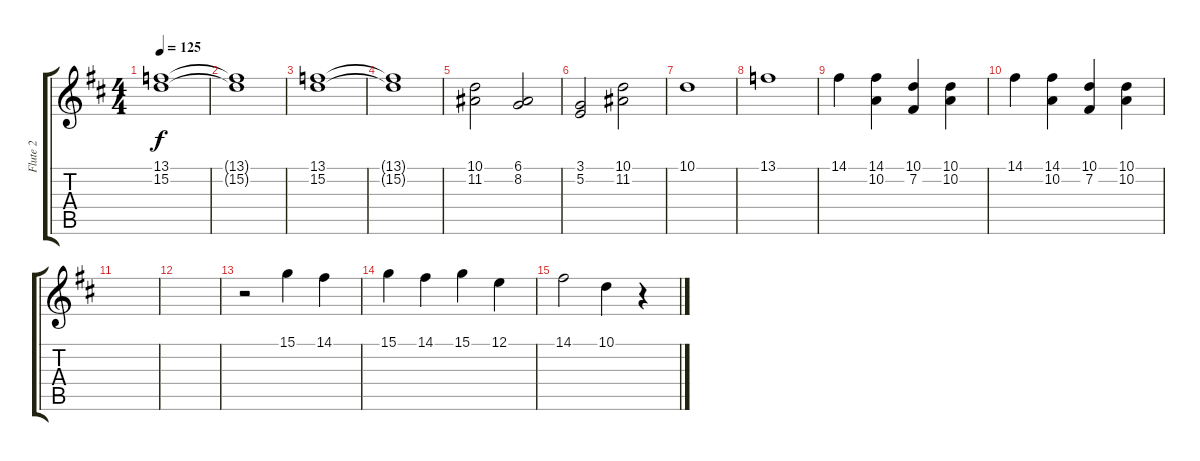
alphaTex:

\track ("Flute 2" "Flute 2") {instrument panflute}
\staff {score tabs}
\tuning (E4 B3 G3 D3 A2 E2) {hide}
\ts (4 4)
\tempo 125
\clef g2
\ks d
(13.1 15.2).1{dy f} |
(13.1{t} 15.2{t}).1 |
(13.1 15.2).1 |
(13.1{t} 15.2{t}).1 |
(10.1 11.2).2 (6.1 8.2).2 |
(3.1 5.2).2 (10.1 11.2).2 |
10.1.1 |
13.1.1 |
14.1.4 (14.1 10.2).4 (10.1 7.2).4 (10.1 10.2).4 |
14.1.4 (14.1 10.2).4 (10.1 7.2).4 (10.1 10.2).4 |
|
|
r.2 15.1.4 14.1.4 |
15.1.4 14.1.4 15.1.4 12.1.4 |
14.1.2 10.1.4 r.4
